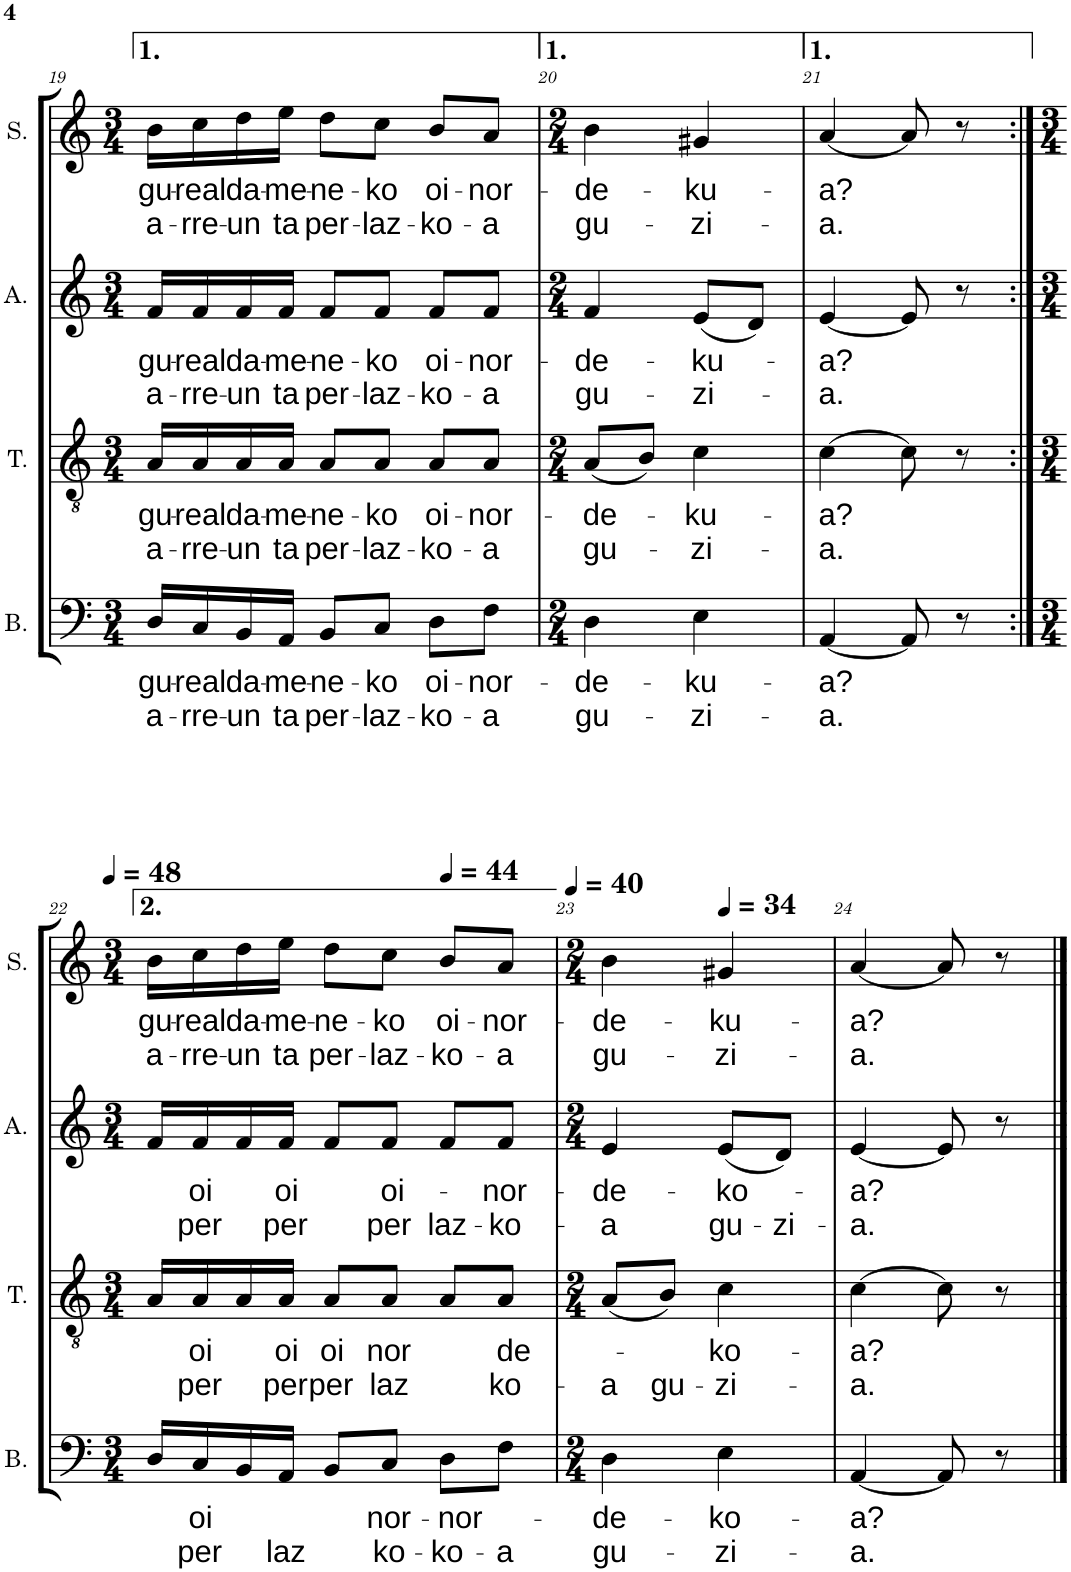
**kern	**text	**text	**kern	**text	**text	**kern	**text	**text	**kern	**text	**text
*part4	*part4	*part4	*part3	*part3	*part3	*part2	*part2	*part2	*part1	*part1	*part1
*staff4	*staff4	*staff4	*staff3	*staff3	*staff3	*staff2	*staff2	*staff2	*staff1	*staff1	*staff1
*I"Basse	*	*	*I"Ténor	*	*	*I"Alto	*	*	*I"Soprano	*	*
*I'B.	*	*	*I'T.	*	*	*I'A.	*	*	*I'S.	*	*
!!LO:PB:g=z
*clefF4	*	*	*clefGv2	*	*	*clefG2	*	*	*clefG2	*	*
*k[]	*	*	*k[]	*	*	*k[]	*	*	*k[]	*	*
*M3/4	*	*	*M3/4	*	*	*M3/4	*	*	*M3/4	*	*
=19	=19	=19	=19	=19	=19	=19	=19	=19	=19	=19	=19
!	!LO:LY:b	!LO:LY:b	!	!LO:LY:b	!LO:LY:b	!	!LO:LY:b	!LO:LY:b	!	!LO:LY:b	!LO:LY:b
16D/LL	gu-	a-	16A/LL	gu-	a-	16f/LL	gu-	a-	16b\LL	gu-	a-
!	!LO:LY:b	!LO:LY:b	!	!LO:LY:b	!LO:LY:b	!	!LO:LY:b	!LO:LY:b	!	!LO:LY:b	!LO:LY:b
16C/	-real	-rre-	16A/	-real	-rre-	16f/	-real	-rre-	16cc\	-real	-rre-
!	!LO:LY:b	!LO:LY:b	!	!LO:LY:b	!LO:LY:b	!	!LO:LY:b	!LO:LY:b	!	!LO:LY:b	!LO:LY:b
16BB/	da-	-un	16A/	da-	-un	16f/	da-	-un	16dd\	da-	-un
!	!LO:LY:b	!LO:LY:b	!	!LO:LY:b	!LO:LY:b	!	!LO:LY:b	!LO:LY:b	!	!LO:LY:b	!LO:LY:b
16AA/JJ	-me-	ta	16A/JJ	-me-	ta	16f/JJ	-me-	ta	16ee\JJ	-me-	ta
!	!LO:LY:b	!LO:LY:b	!	!LO:LY:b	!LO:LY:b	!	!LO:LY:b	!LO:LY:b	!	!LO:LY:b	!LO:LY:b
8BB/L	-ne-	per-	8A/L	-ne-	per-	8f/L	-ne-	per-	8dd\L	-ne-	per-
!	!LO:LY:b	!LO:LY:b	!	!LO:LY:b	!LO:LY:b	!	!LO:LY:b	!LO:LY:b	!	!LO:LY:b	!LO:LY:b
8C/J	-ko	-laz-	8A/J	-ko	-laz-	8f/J	-ko	-laz-	8cc\J	-ko	-laz-
!	!LO:LY:b	!LO:LY:b	!	!LO:LY:b	!LO:LY:b	!	!LO:LY:b	!LO:LY:b	!	!LO:LY:b	!LO:LY:b
8D\L	oi-	-ko-	8A/L	oi-	-ko-	8f/L	oi-	-ko-	8b/L	oi-	-ko-
!	!LO:LY:b	!LO:LY:b	!	!LO:LY:b	!LO:LY:b	!	!LO:LY:b	!LO:LY:b	!	!LO:LY:b	!LO:LY:b
8F\J	-nor-	-a	8A/J	-nor-	-a	8f/J	-nor-	-a	8a/J	-nor-	-a
=20	=20	=20	=20	=20	=20	=20	=20	=20	=20	=20	=20
*M2/4	*	*	*M2/4	*	*	*M2/4	*	*	*M2/4	*	*
!	!LO:LY:b	!LO:LY:b	!	!LO:LY:b	!LO:LY:b	!	!LO:LY:b	!LO:LY:b	!	!LO:LY:b	!LO:LY:b
4D\	-de-	gu-	(8A/L	-de-	gu-	4f/	-de-	gu-	4b\	-de-	gu-
.	.	.	8B/J)	.	.	.	.	.	.	.	.
!	!LO:LY:b	!LO:LY:b	!	!LO:LY:b	!LO:LY:b	!	!LO:LY:b	!LO:LY:b	!	!LO:LY:b	!LO:LY:b
4E\	-ku-	-zi-	4c\	-ku-	-zi-	(8e/L	-ku-	-zi-	4g#X/	-ku-	-zi-
.	.	.	.	.	.	8d/J)	.	.	.	.	.
=21	=21	=21	=21	=21	=21	=21	=21	=21	=21	=21	=21
!	!LO:LY:b	!LO:LY:b	!	!LO:LY:b	!LO:LY:b	!	!LO:LY:b	!LO:LY:b	!	!LO:LY:b	!LO:LY:b
[4AA/	-a?	-a.	[4c\	-a?	-a.	[4e/	-a?	-a.	[4a/	-a?	-a.
8AA/]	.	.	8c\]	.	.	8e/]	.	.	8a/]	.	.
8r	.	.	8r	.	.	8r	.	.	8r	.	.
!!LO:LB:g=z
=22:|!	=22:|!	=22:|!	=22:|!	=22:|!	=22:|!	=22:|!	=22:|!	=22:|!	=22:|!	=22:|!	=22:|!
*M3/4	*	*	*M3/4	*	*	*M3/4	*	*	*M3/4	*	*
*	*	*	*	*	*	*	*	*	*MM48	*	*
!	!	!	!	!	!	!	!	!	!	!LO:LY:b	!LO:LY:b
16D/LL	.	.	16A/LL	.	.	16f/LL	.	.	16b\LL	gu-	a-
!	!LO:LY:b	!LO:LY:b	!	!LO:LY:b	!LO:LY:b	!	!LO:LY:b	!LO:LY:b	!	!LO:LY:b	!LO:LY:b
16C/	oi	per	16A/	oi	per	16f/	oi	per	16cc\	-real	-rre-
!	!	!	!	!	!	!	!	!	!	!LO:LY:b	!LO:LY:b
16BB/	.	.	16A/	.	.	16f/	.	.	16dd\	da-	-un
!	!	!LO:LY:b	!	!LO:LY:b	!LO:LY:b	!	!LO:LY:b	!LO:LY:b	!	!LO:LY:b	!LO:LY:b
16AA/JJ	.	-laz	16A/JJ	oi	per	16f/JJ	oi	per	16ee\JJ	-me-	ta
!	!	!	!	!LO:LY:b	!LO:LY:b	!	!	!	!	!LO:LY:b	!LO:LY:b
8BB/L	.	.	8A/L	oi	per	8f/L	.	.	8dd\L	-ne-	per-
!	!LO:LY:b	!LO:LY:b	!	!LO:LY:b	!LO:LY:b	!	!LO:LY:b	!LO:LY:b	!	!LO:LY:b	!LO:LY:b
8C/J	-nor-	-ko-	8A/J	-nor	-laz	8f/J	oi-	per	8cc\J	-ko	-laz-
*	*	*	*	*	*	*	*	*	*MM44	*	*
!	!LO:LY:b	!LO:LY:b	!	!	!	!	!	!LO:LY:b	!	!LO:LY:b	!LO:LY:b
8D\L	-nor-	-ko-	8A/L	.	.	8f/L	.	-laz-	8b/L	oi-	-ko-
!	!	!LO:LY:b	!	!LO:LY:b	!LO:LY:b	!	!LO:LY:b	!LO:LY:b	!	!LO:LY:b	!LO:LY:b
8F\J	.	-a	8A/J	-de-	-ko-	8f/J	-nor-	-ko-	8a/J	-nor-	-a
=23	=23	=23	=23	=23	=23	=23	=23	=23	=23	=23	=23
*M2/4	*	*	*M2/4	*	*	*M2/4	*	*	*M2/4	*	*
*	*	*	*	*	*	*	*	*	*MM40	*	*
!	!LO:LY:b	!LO:LY:b	!	!	!LO:LY:b	!	!LO:LY:b	!LO:LY:b	!	!LO:LY:b	!LO:LY:b
4D\	-de-	gu-	(8A/L	.	-a	4e/	-de-	-a	4b\	-de-	gu-
!	!	!	!	!	!LO:LY:b	!	!	!	!	!	!
.	.	.	8B/J)	.	gu-	.	.	.	.	.	.
*	*	*	*	*	*	*	*	*	*MM34	*	*
!	!LO:LY:b	!LO:LY:b	!	!LO:LY:b	!LO:LY:b	!	!LO:LY:b	!LO:LY:b	!	!LO:LY:b	!LO:LY:b
4E\	-ko-	-zi-	4c\	-ko-	-zi-	(8e/L	-ko-	gu-	4g#X/	-ku-	-zi-
!	!	!	!	!	!	!	!	!LO:LY:b	!	!	!
.	.	.	.	.	.	8d/J)	.	-zi-	.	.	.
=24	=24	=24	=24	=24	=24	=24	=24	=24	=24	=24	=24
!	!LO:LY:b	!LO:LY:b	!	!LO:LY:b	!LO:LY:b	!	!LO:LY:b	!LO:LY:b	!	!LO:LY:b	!LO:LY:b
[4AA/	-a?	-a.	[4c\	-a?	-a.	[4e/	-a?	-a.	[4a/	-a?	-a.
8AA/]	.	.	8c\]	.	.	8e/]	.	.	8a/]	.	.
8r	.	.	8r	.	.	8r	.	.	8r	.	.
==	==	==	==	==	==	==	==	==	==	==	==
*-	*-	*-	*-	*-	*-	*-	*-	*-	*-	*-	*-
